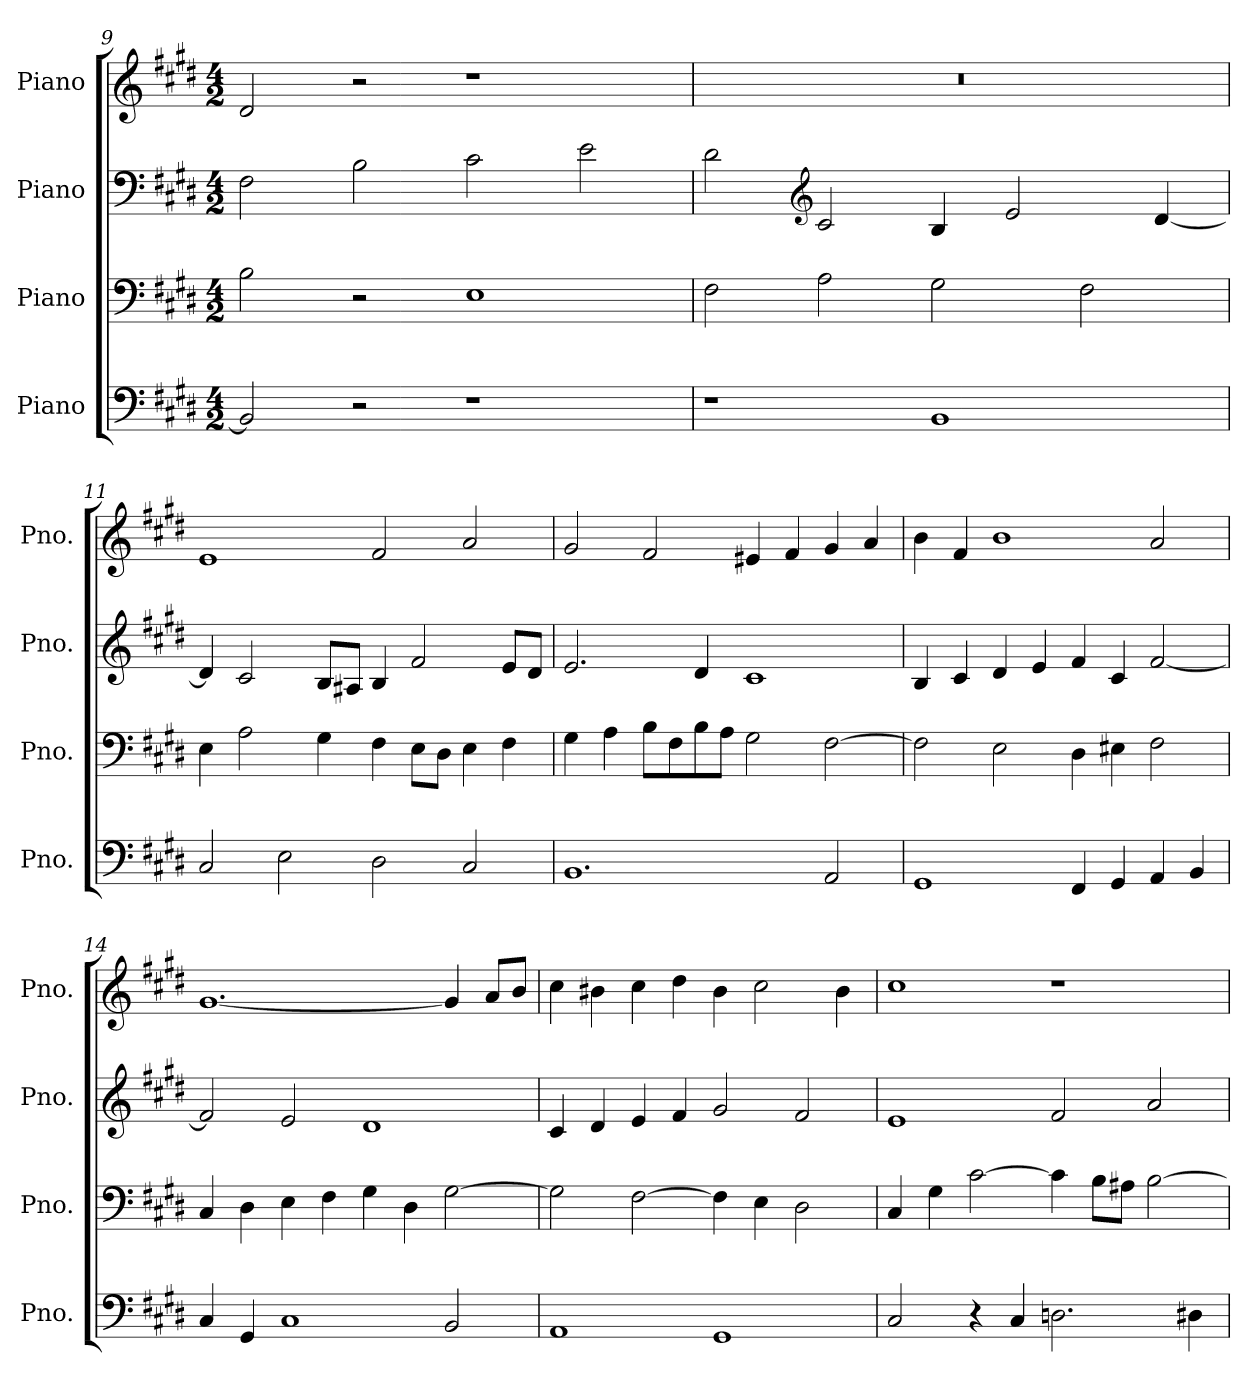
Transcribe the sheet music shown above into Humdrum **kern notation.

**kern	**kern	**kern	**kern
*part4	*part3	*part2	*part1
*staff4	*staff3	*staff2	*staff1
*I"Piano	*I"Piano	*I"Piano	*I"Piano
*I'Pno.	*I'Pno.	*I'Pno.	*I'Pno.
*clefF4	*clefF4	*clefF4	*clefG2
*k[f#c#g#d#]	*k[f#c#g#d#]	*k[f#c#g#d#]	*k[f#c#g#d#]
*M4/2	*M4/2	*M4/2	*M4/2
=9	=9	=9	=9
2BB/]	2B\	2F#\	2d#/
2r	2r	2B\	2r
1r	1E	2c#\	1r
.	.	2e\	.
=10	=10	=10	=10
1r	2F#\	2d#\	0r
*	*	*clefG2	*
.	2A\	2c#/	.
1BB	2G#\	4B/	.
.	.	2e/	.
.	2F#\	.	.
.	.	[4d#/	.
!!LO:PB:g=z
=11	=11	=11	=11
2C#/	4E\	4d#/]	1e
.	2A\	2c#/	.
2E\	.	.	.
.	4G#\	8B/L	.
.	.	8A#X/J	.
2D#\	4F#\	4B/	2f#/
.	8E\L	2f#/	.
.	8D#\J	.	.
2C#/	4E\	.	2a/
.	4F#\	8e/L	.
.	.	8d#/J	.
=12	=12	=12	=12
1.BB	4G#\	2.e/	2g#/
.	4A\	.	.
.	8B\L	.	2f#/
.	8F#\	.	.
.	8B\	4d#/	.
.	8A\J	.	.
.	2G#\	1c#	4e#X/
.	.	.	4f#/
2AA/	[2F#\	.	4g#/
.	.	.	4a/
=13	=13	=13	=13
1GG#	2F#\]	4B/	4b\
.	.	4c#/	4f#/
.	2E\	4d#/	1b
.	.	4e/	.
4FF#/	4D#\	4f#/	.
4GG#/	4E#X\	4c#/	.
4AA/	2F#\	[2f#/	2a/
4BB/	.	.	.
!!LO:LB:g=z
=14	=14	=14	=14
4C#/	4C#/	2f#/]	[1.g#
4GG#/	4D#\	.	.
1C#	4E\	2e/	.
.	4F#\	.	.
.	4G#\	1d#	.
.	4D#\	.	.
2BB/	[2G#\	.	4g#/]
.	.	.	8a/L
.	.	.	8b/J
=15	=15	=15	=15
1AA	2G#\]	4c#/	4cc#\
.	.	4d#/	4b#X\
.	[2F#\	4e/	4cc#\
.	.	4f#/	4dd#\
1GG#	4F#\]	2g#/	4b#\
.	4E\	.	2cc#\
.	2D#\	2f#/	.
.	.	.	4b#\
=16	=16	=16	=16
2C#/	4C#/	1e	1cc#
.	4G#\	.	.
4r	[2c#\	.	.
4C#/	.	.	.
2.Dn\	4c#\]	2f#/	1r
.	8B\L	.	.
.	8A#X\J	.	.
.	[2B\	2a/	.
4D#X\	.	.	.
=	=	=	=
*-	*-	*-	*-
